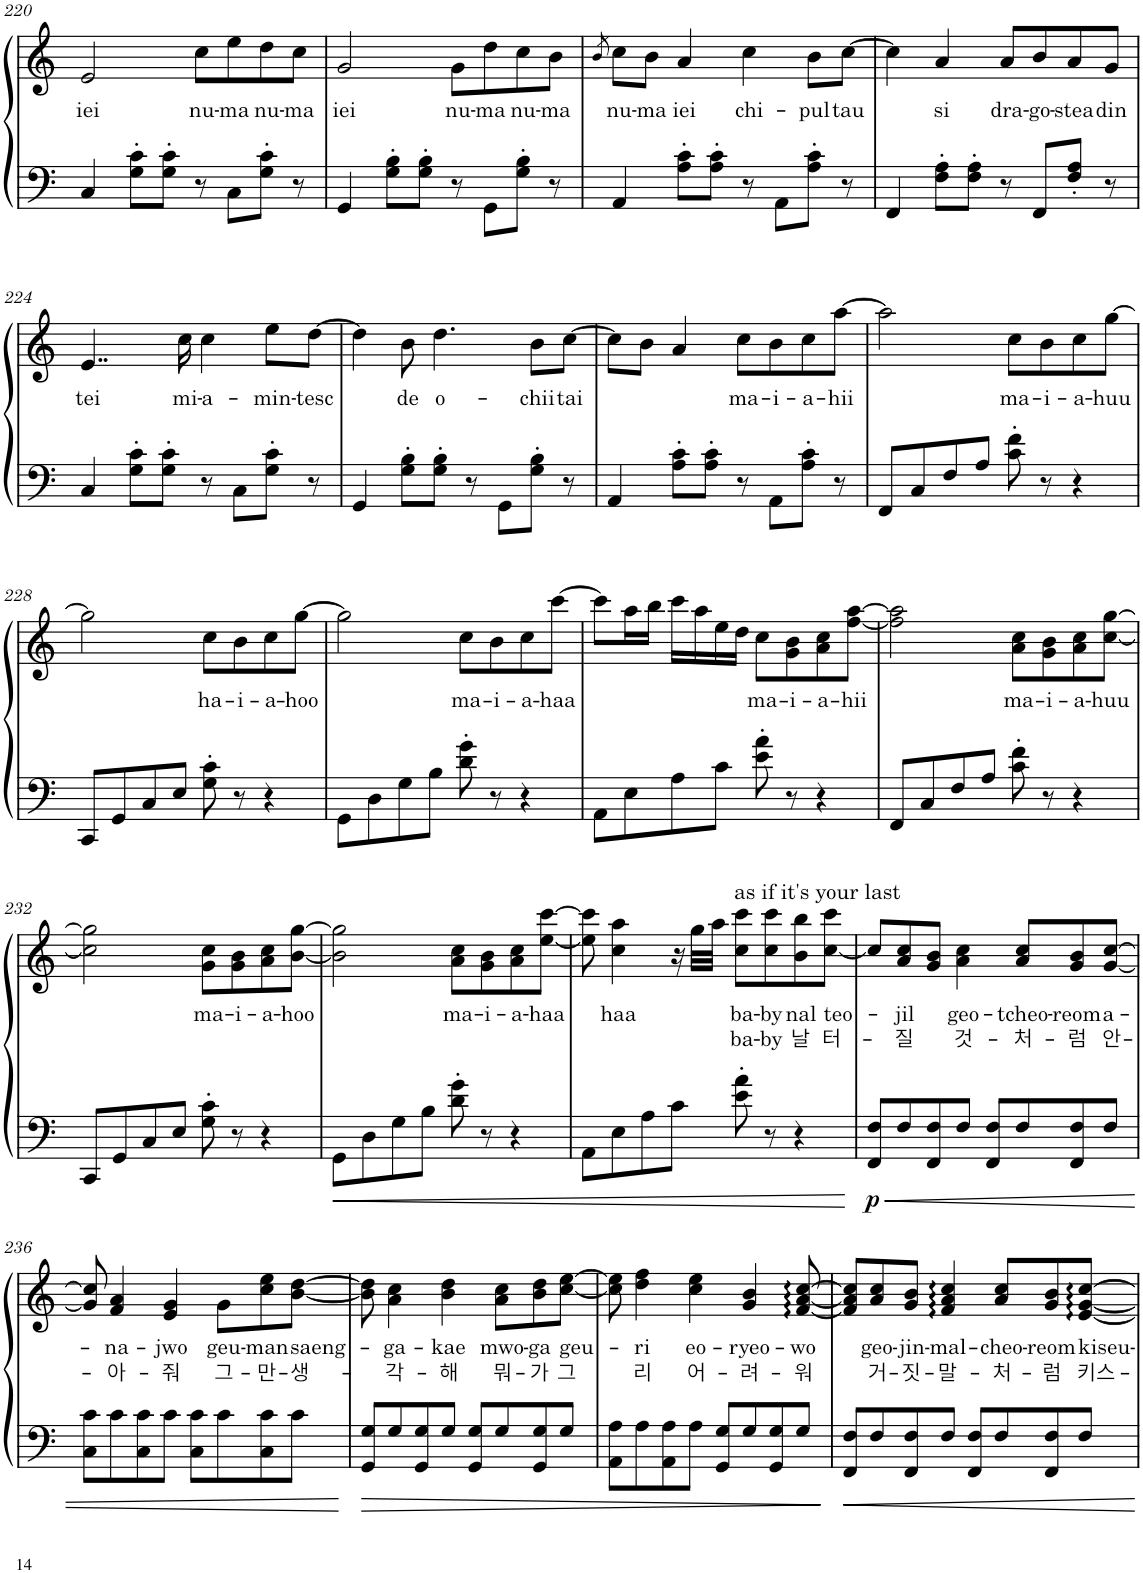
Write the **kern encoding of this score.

**kern	**kern	**text	**text	**dynam
*part1	*part1	*part1	*part1	*part1
*staff2	*staff1	*staff1	*staff1	*staff1/2
*I"Piano	*	*	*	*
*I'Pno.	*	*	*	*
!!LO:PB:g=z
*clefF4	*clefG2	*	*	*
*k[]	*k[]	*	*	*
*M4/4	*M4/4	*	*	*
=220	=220	=220	=220	=220
!	!	!LO:LY:b	!	!
4C/	2e/	iei	.	.
8G\' 8c\'L	.	.	.	.
8G\' 8c\'J	.	.	.	.
!	!	!LO:LY:b	!	!
8r	8cc\L	nu-	.	.
!	!	!LO:LY:b	!	!
8C\L	8ee\	-ma	.	.
!	!	!LO:LY:b	!	!
8G\' 8c\'J	8dd\	nu-	.	.
!	!	!LO:LY:b	!	!
8r	8cc\J	-ma	.	.
=221	=221	=221	=221	=221
!	!	!LO:LY:b	!	!
4GG/	2g/	iei	.	.
8G\' 8B\'L	.	.	.	.
8G\' 8B\'J	.	.	.	.
!	!	!LO:LY:b	!	!
8r	8g\L	nu-	.	.
!	!	!LO:LY:b	!	!
8GG\L	8dd\	-ma	.	.
!	!	!LO:LY:b	!	!
8G\' 8B\'J	8cc\	nu-	.	.
!	!	!LO:LY:b	!	!
8r	8b\J	-ma	.	.
=222	=222	=222	=222	=222
.	8qb/	.	.	.
!	!	!LO:LY:b	!	!
4AA/	8cc\L	nu-	.	.
!	!	!LO:LY:b	!	!
.	8b\J	-ma	.	.
!	!	!LO:LY:b	!	!
8A\' 8c\'L	4a/	iei	.	.
8A\' 8c\'J	.	.	.	.
!	!	!LO:LY:b	!	!
8r	4cc\	chi-	.	.
8AA\L	.	.	.	.
!	!	!LO:LY:b	!	!
8A\' 8c\'J	8b\L	-pul	.	.
!	!	!LO:LY:b	!	!
8r	[8cc\J	tau	.	.
=223	=223	=223	=223	=223
4FF/	4cc\]	.	.	.
!	!	!LO:LY:b	!	!
8F\' 8A\'L	4a/	si	.	.
8F\' 8A\'J	.	.	.	.
!	!	!LO:LY:b	!	!
8r	8a/L	dra-	.	.
!	!	!LO:LY:b	!	!
8FF/L	8b/	-go-	.	.
!	!	!LO:LY:b	!	!
8F/' 8A/'J	8a/	-stea	.	.
!	!	!LO:LY:b	!	!
8r	8g/J	din	.	.
!!LO:LB:g=z
=224	=224	=224	=224	=224
!	!	!LO:LY:b	!	!
4C/	4..e/	tei	.	.
8G\' 8c\'L	.	.	.	.
8G\' 8c\'J	.	.	.	.
!	!	!LO:LY:b	!	!
.	16cc\	mi-	.	.
!	!	!LO:LY:b	!	!
8r	4cc\	-a-	.	.
8C\L	.	.	.	.
!	!	!LO:LY:b	!	!
8G\' 8c\'J	8ee\L	-min-	.	.
!	!	!LO:LY:b	!	!
8r	[8dd\J	-tesc	.	.
=225	=225	=225	=225	=225
4GG/	4dd\]	.	.	.
!	!	!LO:LY:b	!	!
8G\' 8B\'L	8b\	de	.	.
!	!	!LO:LY:b	!	!
8G\' 8B\'J	4.dd\	o-	.	.
8r	.	.	.	.
8GG\L	.	.	.	.
!	!	!LO:LY:b	!	!
8G\' 8B\'J	8b\L	-chii	.	.
!	!	!LO:LY:b	!	!
8r	[8cc\J	tai	.	.
=226	=226	=226	=226	=226
4AA/	8cc\L]	.	.	.
.	8b\J	.	.	.
8A\' 8c\'L	4a/	.	.	.
8A\' 8c\'J	.	.	.	.
!	!	!LO:LY:b	!	!
8r	8cc\L	ma-	.	.
!	!	!LO:LY:b	!	!
8AA\L	8b\	-i-	.	.
!	!	!LO:LY:b	!	!
8A\' 8c\'J	8cc\	-a-	.	.
!	!	!LO:LY:b	!	!
8r	[8aa\J	-hii	.	.
=227	=227	=227	=227	=227
8FF/L	2aa\]	.	.	.
8C/	.	.	.	.
8F/	.	.	.	.
8A/J	.	.	.	.
!	!	!LO:LY:b	!	!
8c\' 8f\'	8cc\L	ma-	.	.
!	!	!LO:LY:b	!	!
8r	8b\	-i-	.	.
!	!	!LO:LY:b	!	!
4r	8cc\	-a-	.	.
!	!	!LO:LY:b	!	!
.	[8gg\J	-huu	.	.
!!LO:LB:g=z
=228	=228	=228	=228	=228
8CC/L	2gg\]	.	.	.
8GG/	.	.	.	.
8C/	.	.	.	.
8E/J	.	.	.	.
!	!	!LO:LY:b	!	!
8G\' 8c\'	8cc\L	ha-	.	.
!	!	!LO:LY:b	!	!
8r	8b\	-i-	.	.
!	!	!LO:LY:b	!	!
4r	8cc\	-a-	.	.
!	!	!LO:LY:b	!	!
.	[8gg\J	-hoo	.	.
=229	=229	=229	=229	=229
8GG\L	2gg\]	.	.	.
8D\	.	.	.	.
8G\	.	.	.	.
8B\J	.	.	.	.
!	!	!LO:LY:b	!	!
8d\' 8g\'	8cc\L	ma-	.	.
!	!	!LO:LY:b	!	!
8r	8b\	-i-	.	.
!	!	!LO:LY:b	!	!
4r	8cc\	-a-	.	.
!	!	!LO:LY:b	!	!
.	[8ccc\J	haa	.	.
=230	=230	=230	=230	=230
8AA\L	8ccc\L]	.	.	.
8E\	16aa\L	.	.	.
.	16bb\JJ	.	.	.
8A\	16ccc\LL	.	.	.
.	16aa\	.	.	.
8c\J	16ee\	.	.	.
.	16dd\JJ	.	.	.
!	!	!LO:LY:b	!	!
8e\' 8a\'	8cc\L	ma-	.	.
!	!	!LO:LY:b	!	!
8r	8g\ 8b\	-i-	.	.
!	!	!LO:LY:b	!	!
4r	8a\ 8cc\	-a-	.	.
!	!	!LO:LY:b	!	!
.	[8ff\ [8aa\J	-hii	.	.
=231	=231	=231	=231	=231
8FF/L	2ff\] 2aa\]	.	.	.
8C/	.	.	.	.
8F/	.	.	.	.
8A/J	.	.	.	.
!	!	!LO:LY:b	!	!
8c\' 8f\'	8a\ 8cc\L	ma-	.	.
!	!	!LO:LY:b	!	!
8r	8g\ 8b\	-i-	.	.
!	!	!LO:LY:b	!	!
4r	8a\ 8cc\	-a-	.	.
!	!	!LO:LY:b	!	!
.	[8cc\ [8gg\J	-huu	.	.
!!LO:LB:g=z
=232	=232	=232	=232	=232
8CC/L	2cc\] 2gg\]	.	.	.
8GG/	.	.	.	.
8C/	.	.	.	.
8E/J	.	.	.	.
!	!	!LO:LY:b	!	!
8G\' 8c\'	8g\ 8cc\L	ma-	.	.
!	!	!LO:LY:b	!	!
8r	8g\ 8b\	-i-	.	.
!	!	!LO:LY:b	!	!
4r	8a\ 8cc\	-a-	.	.
!	!	!LO:LY:b	!	!
.	[8b\ [8gg\J	-hoo	.	.
=233	=233	=233	=233	=233
8GG\L	2b\] 2gg\]	.	.	.
8D\	.	.	.	.
8G\	.	.	.	.
8B\J	.	.	.	.
!	!	!LO:LY:b	!	!
8d\' 8g\'	8a\ 8cc\L	ma-	.	.
!	!	!LO:LY:b	!	!
8r	8g\ 8b\	-i-	.	.
!	!	!LO:LY:b	!	!
4r	8a\ 8cc\	-a-	.	.
!	!	!LO:LY:b	!	!
.	[8ee\ [8ccc\J	-haa	.	.
=234	=234	=234	=234	=234
8AA\L	8ee\] 8ccc\]	.	.	.
!	!	!LO:LY:b	!	!
8E\	4cc\ 4aa\	haa	.	.
8A\	.	.	.	.
8c\J	16r	.	.	.
.	32gg\LLL	.	.	.
.	32aa\JJJ	.	.	.
!	!LO:TX:a:t=as if it's your last	!	!	!
!	!	!LO:LY:b	!LO:LY:b	!
8e\' 8a\'	8cc\ 8ccc\L	ba-	ba-	.
!	!	!LO:LY:b	!LO:LY:b	!
8r	8cc\ 8ccc\	-by	-by	.
!	!	!LO:LY:b	!LO:LY:b	!
4r	8b\ 8bb\	nal	날	.
!	!	!LO:LY:b	!LO:LY:b	!
.	[8cc\ 8ccc\J	teo-	터-	.
=235	=235	=235	=235	=235
!	!	!	!	!LO:DY:b=2
8FF/ 8F/L	8cc/L]	.	.	p
!	!	!LO:LY:b	!LO:LY:b	!
8F/	8a/ 8cc/	-jil	-질	.
8FF/ 8F/	8g/ 8b/J	.	.	.
!	!	!LO:LY:b	!LO:LY:b	!
8F/J	4a\ 4cc\	-geo-	것-	.
8FF/ 8F/L	.	.	.	.
!	!	!LO:LY:b	!LO:LY:b	!
8F/	8a/ 8cc/L	-tcheo-	-처-	.
!	!	!LO:LY:b	!LO:LY:b	!
8FF/ 8F/	8g/ 8b/	-reom	-럼	.
!	!	!LO:LY:b	!LO:LY:b	!
8F/J	[8g/ [8cc/J	a-	안-	.
!!LO:LB:g=z
=236	=236	=236	=236	=236
8C\ 8c\L	8g/] 8cc/]	.	.	.
!	!	!LO:LY:b	!LO:LY:b	!
8c\	4f/ 4a/	-na-	-아-	.
8C\ 8c\	.	.	.	.
!	!	!LO:LY:b	!LO:LY:b	!
8c\J	4e/ 4g/	-jwo	-줘	.
8C\ 8c\L	.	.	.	.
!	!	!LO:LY:b	!LO:LY:b	!
8c\	8g\L	geu-	그-	.
!	!	!LO:LY:b	!LO:LY:b	!
8C\ 8c\	8cc\ 8ee\	-man	-만-	.
!	!	!LO:LY:b	!LO:LY:b	!
8c\J	[8b\ [8dd\J	saeng-	-생-	.
=237	=237	=237	=237	=237
8GG/ 8G/L	8b\] 8dd\]	.	.	.
!	!	!LO:LY:b	!LO:LY:b	!
8G/	4a\ 4cc\	-ga-	-각-	.
8GG/ 8G/	.	.	.	.
!	!	!LO:LY:b	!LO:LY:b	!
8G/J	4b\ 4dd\	-kae	-해	.
8GG/ 8G/L	.	.	.	.
!	!	!LO:LY:b	!LO:LY:b	!
8G/	8a\ 8cc\L	mwo-	뭐-	.
!	!	!LO:LY:b	!LO:LY:b	!
8GG/ 8G/	8b\ 8dd\	-ga	-가	.
!	!	!LO:LY:b	!LO:LY:b	!
8G/J	[8cc\ [8ee\J	geu-	그	.
=238	=238	=238	=238	=238
8AA\ 8A\L	8cc\] 8ee\]	.	.	.
!	!	!LO:LY:b	!LO:LY:b	!
8A\	4dd\ 4ff\	-ri	리	.
8AA\ 8A\	.	.	.	.
!	!	!LO:LY:b	!LO:LY:b	!
8A\J	4cc\ 4ee\	eo-	어-	.
8GG/ 8G/L	.	.	.	.
!	!	!LO:LY:b	!LO:LY:b	!
8G/	4g/ 4b/	-ryeo-	-려-	.
8GG/ 8G/	.	.	.	.
!	!	!LO:LY:b	!LO:LY:b	!
8G/J	[8f/ [8a/ [8cc/	-wo	-워	.
=239	=239	=239	=239	=239
8FF/ 8F/L	8f/] 8a/] 8cc/]L	.	.	.
!	!	!LO:LY:b	!LO:LY:b	!
8F/	8a/ 8cc/	geo-	거-	.
!	!	!LO:LY:b	!LO:LY:b	!
8FF/ 8F/	8g/ 8b/J	-jin-	-짓-	.
!	!	!LO:LY:b	!LO:LY:b	!
8F/J	4f/ 4a/ 4cc/	-mal-	-말-	.
8FF/ 8F/L	.	.	.	.
!	!	!LO:LY:b	!LO:LY:b	!
8F/	8a/ 8cc/L	-cheo-	-처-	.
!	!	!LO:LY:b	!LO:LY:b	!
8FF/ 8F/	8g/ 8b/	-reom	-럼	.
!	!	!LO:LY:b	!LO:LY:b	!
8F/J	[8e/ [8g/ [8cc/J	kiseu-	키스-	.
=	=	=	=	=
*-	*-	*-	*-	*-
